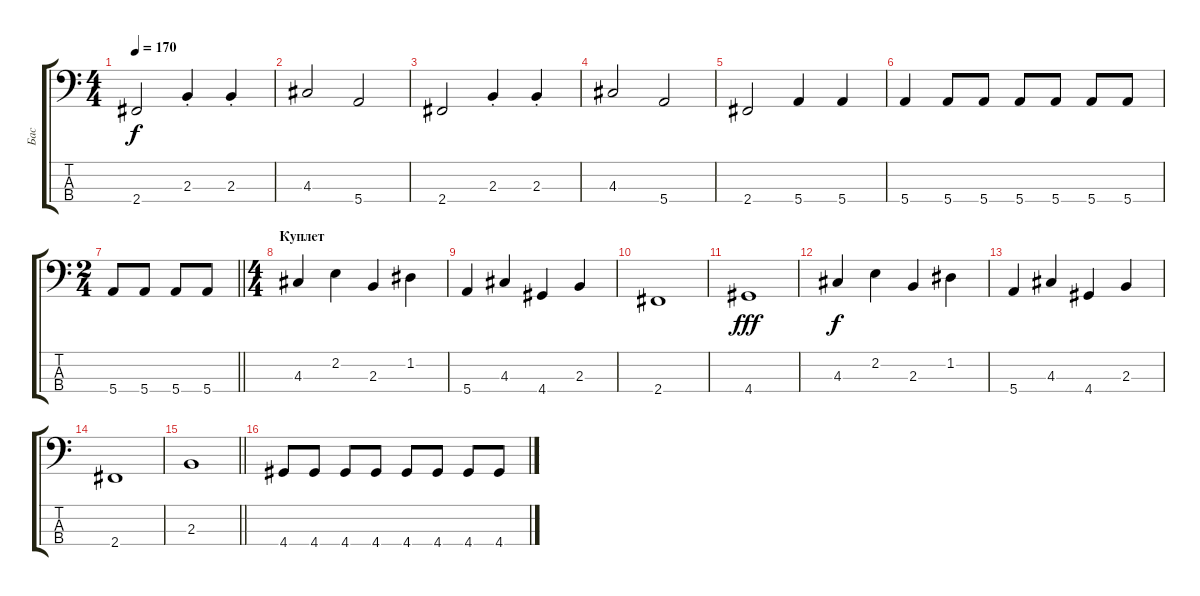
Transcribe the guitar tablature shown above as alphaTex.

\track ("Бас" "Бас") {instrument electricbassfinger}
\staff {score tabs}
\tuning (G2 D2 A1 E1) {hide}
\ts (4 4)
\tempo 170
\clef f4
\ks c
2.4.2{dy f} 2.3{st}.4 2.3{st}.4 |
4.3.2 5.4.2 |
2.4.2 2.3{st}.4 2.3{st}.4 |
4.3.2 5.4.2 |
2.4.2 5.4.4 5.4.4 |
5.4.4 5.4.8 5.4.8 5.4.8 5.4.8 5.4.8 5.4.8 |
\ts (2 4)
\barLineRight lightlight
5.4.8 5.4.8 5.4.8 5.4.8 |
\ts (4 4)
\section ("" "Куплет")
4.3.4 2.2.4 2.3.4 1.2.4 |
5.4.4 4.3.4 4.4.4 2.3.4 |
2.4.1 |
4.4.1{dy fff} |
4.3.4{dy f} 2.2.4 2.3.4 1.2.4 |
5.4.4 4.3.4 4.4.4 2.3.4 |
2.4.1 |
\barLineRight lightlight
2.3.1 |
\section ("" " ")
4.4.8 4.4.8 4.4.8 4.4.8 4.4.8 4.4.8 4.4.8 4.4.8
